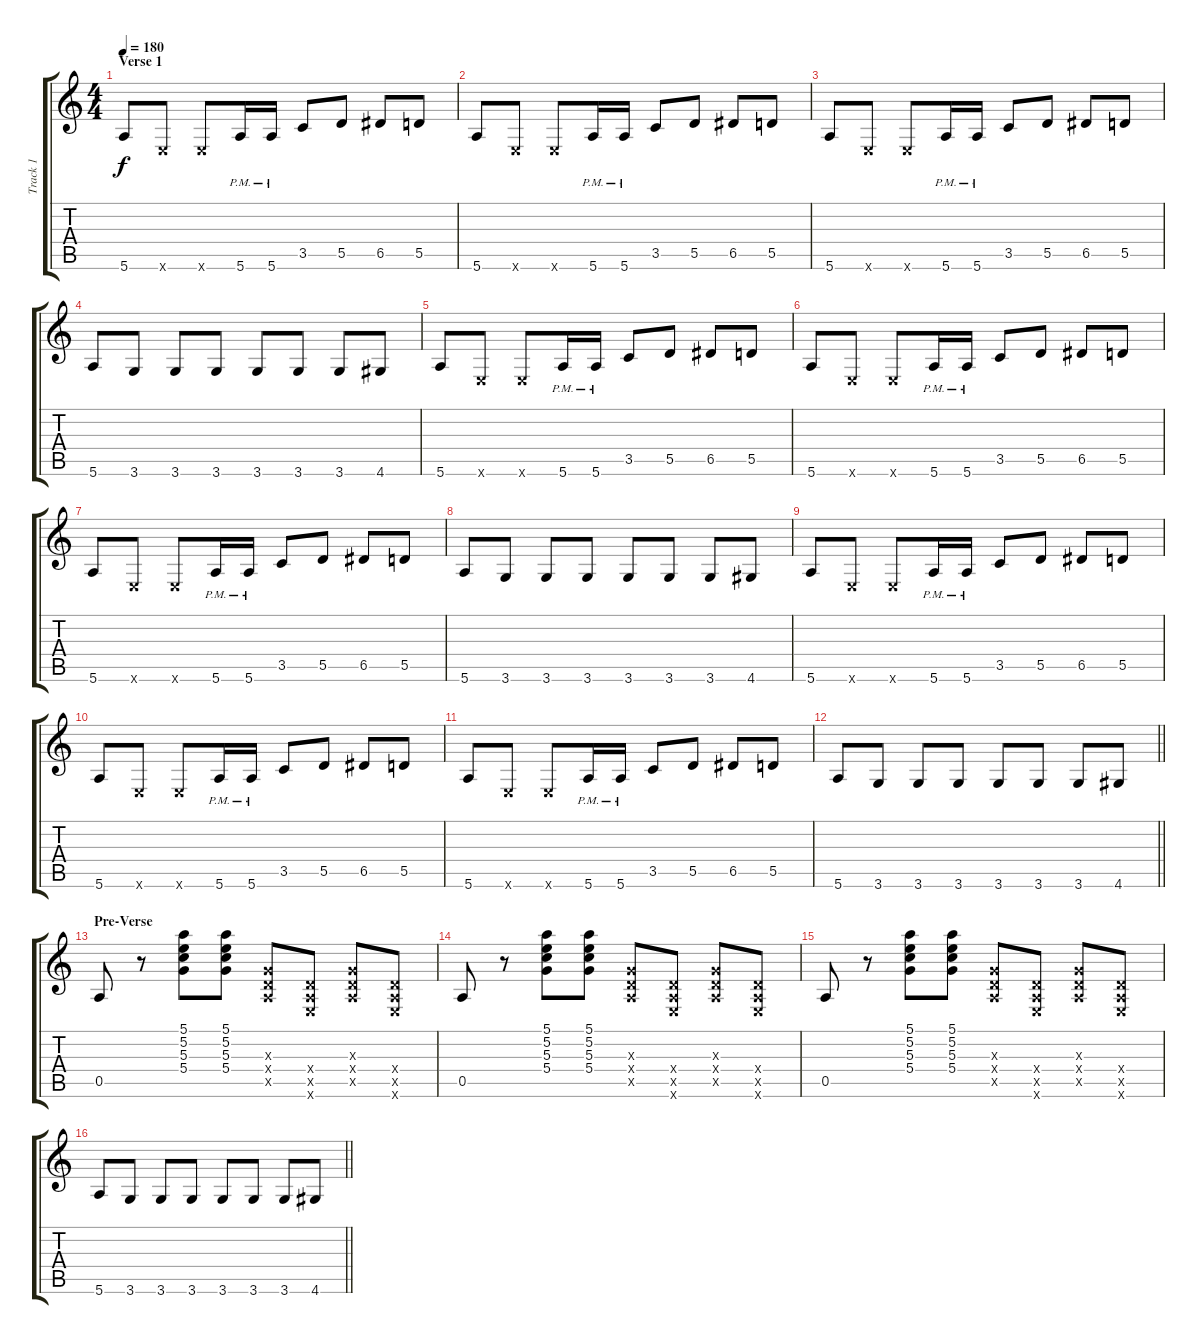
\track ("Track 1" "Track 1") {instrument electricguitarmuted}
\staff {score tabs}
\tuning (E4 B3 G3 D3 A2 E2) {hide}
\ts (4 4)
\section ("" "Verse 1")
\tempo 180
\clef g2
\ks c
5.6.8{dy f} 0.6{x}.8 0.6{x}.8 5.6{pm}.16 5.6{pm}.16 3.5.8 5.5.8 6.5.8 5.5.8 |
5.6.8 0.6{x}.8 0.6{x}.8 5.6{pm}.16 5.6{pm}.16 3.5.8 5.5.8 6.5.8 5.5.8 |
5.6.8 0.6{x}.8 0.6{x}.8 5.6{pm}.16 5.6{pm}.16 3.5.8 5.5.8 6.5.8 5.5.8 |
5.6.8 3.6.8 3.6.8 3.6.8 3.6.8 3.6.8 3.6.8 4.6.8 |
5.6.8 0.6{x}.8 0.6{x}.8 5.6{pm}.16 5.6{pm}.16 3.5.8 5.5.8 6.5.8 5.5.8 |
5.6.8 0.6{x}.8 0.6{x}.8 5.6{pm}.16 5.6{pm}.16 3.5.8 5.5.8 6.5.8 5.5.8 |
5.6.8 0.6{x}.8 0.6{x}.8 5.6{pm}.16 5.6{pm}.16 3.5.8 5.5.8 6.5.8 5.5.8 |
5.6.8 3.6.8 3.6.8 3.6.8 3.6.8 3.6.8 3.6.8 4.6.8 |
5.6.8 0.6{x}.8 0.6{x}.8 5.6{pm}.16 5.6{pm}.16 3.5.8 5.5.8 6.5.8 5.5.8 |
5.6.8 0.6{x}.8 0.6{x}.8 5.6{pm}.16 5.6{pm}.16 3.5.8 5.5.8 6.5.8 5.5.8 |
5.6.8 0.6{x}.8 0.6{x}.8 5.6{pm}.16 5.6{pm}.16 3.5.8 5.5.8 6.5.8 5.5.8 |
\barLineRight lightlight
5.6.8 3.6.8 3.6.8 3.6.8 3.6.8 3.6.8 3.6.8 4.6.8 |
\section ("" "Pre-Verse")
0.5.8 r.8 (5.1 5.2 5.3 5.4).8 (5.1 5.2 5.3 5.4).8 (0.3{x} 0.4{x} 0.5{x}).8 (0.4{x} 0.5{x} 0.6{x}).8 (0.3{x} 0.4{x} 0.5{x}).8 (0.4{x} 0.5{x} 0.6{x}).8 |
0.5.8 r.8 (5.1 5.2 5.3 5.4).8 (5.1 5.2 5.3 5.4).8 (0.3{x} 0.4{x} 0.5{x}).8 (0.4{x} 0.5{x} 0.6{x}).8 (0.3{x} 0.4{x} 0.5{x}).8 (0.4{x} 0.5{x} 0.6{x}).8 |
0.5.8 r.8 (5.1 5.2 5.3 5.4).8 (5.1 5.2 5.3 5.4).8 (0.3{x} 0.4{x} 0.5{x}).8 (0.4{x} 0.5{x} 0.6{x}).8 (0.3{x} 0.4{x} 0.5{x}).8 (0.4{x} 0.5{x} 0.6{x}).8 |
\barLineRight lightlight
5.6.8 3.6.8 3.6.8 3.6.8 3.6.8 3.6.8 3.6.8 4.6.8
